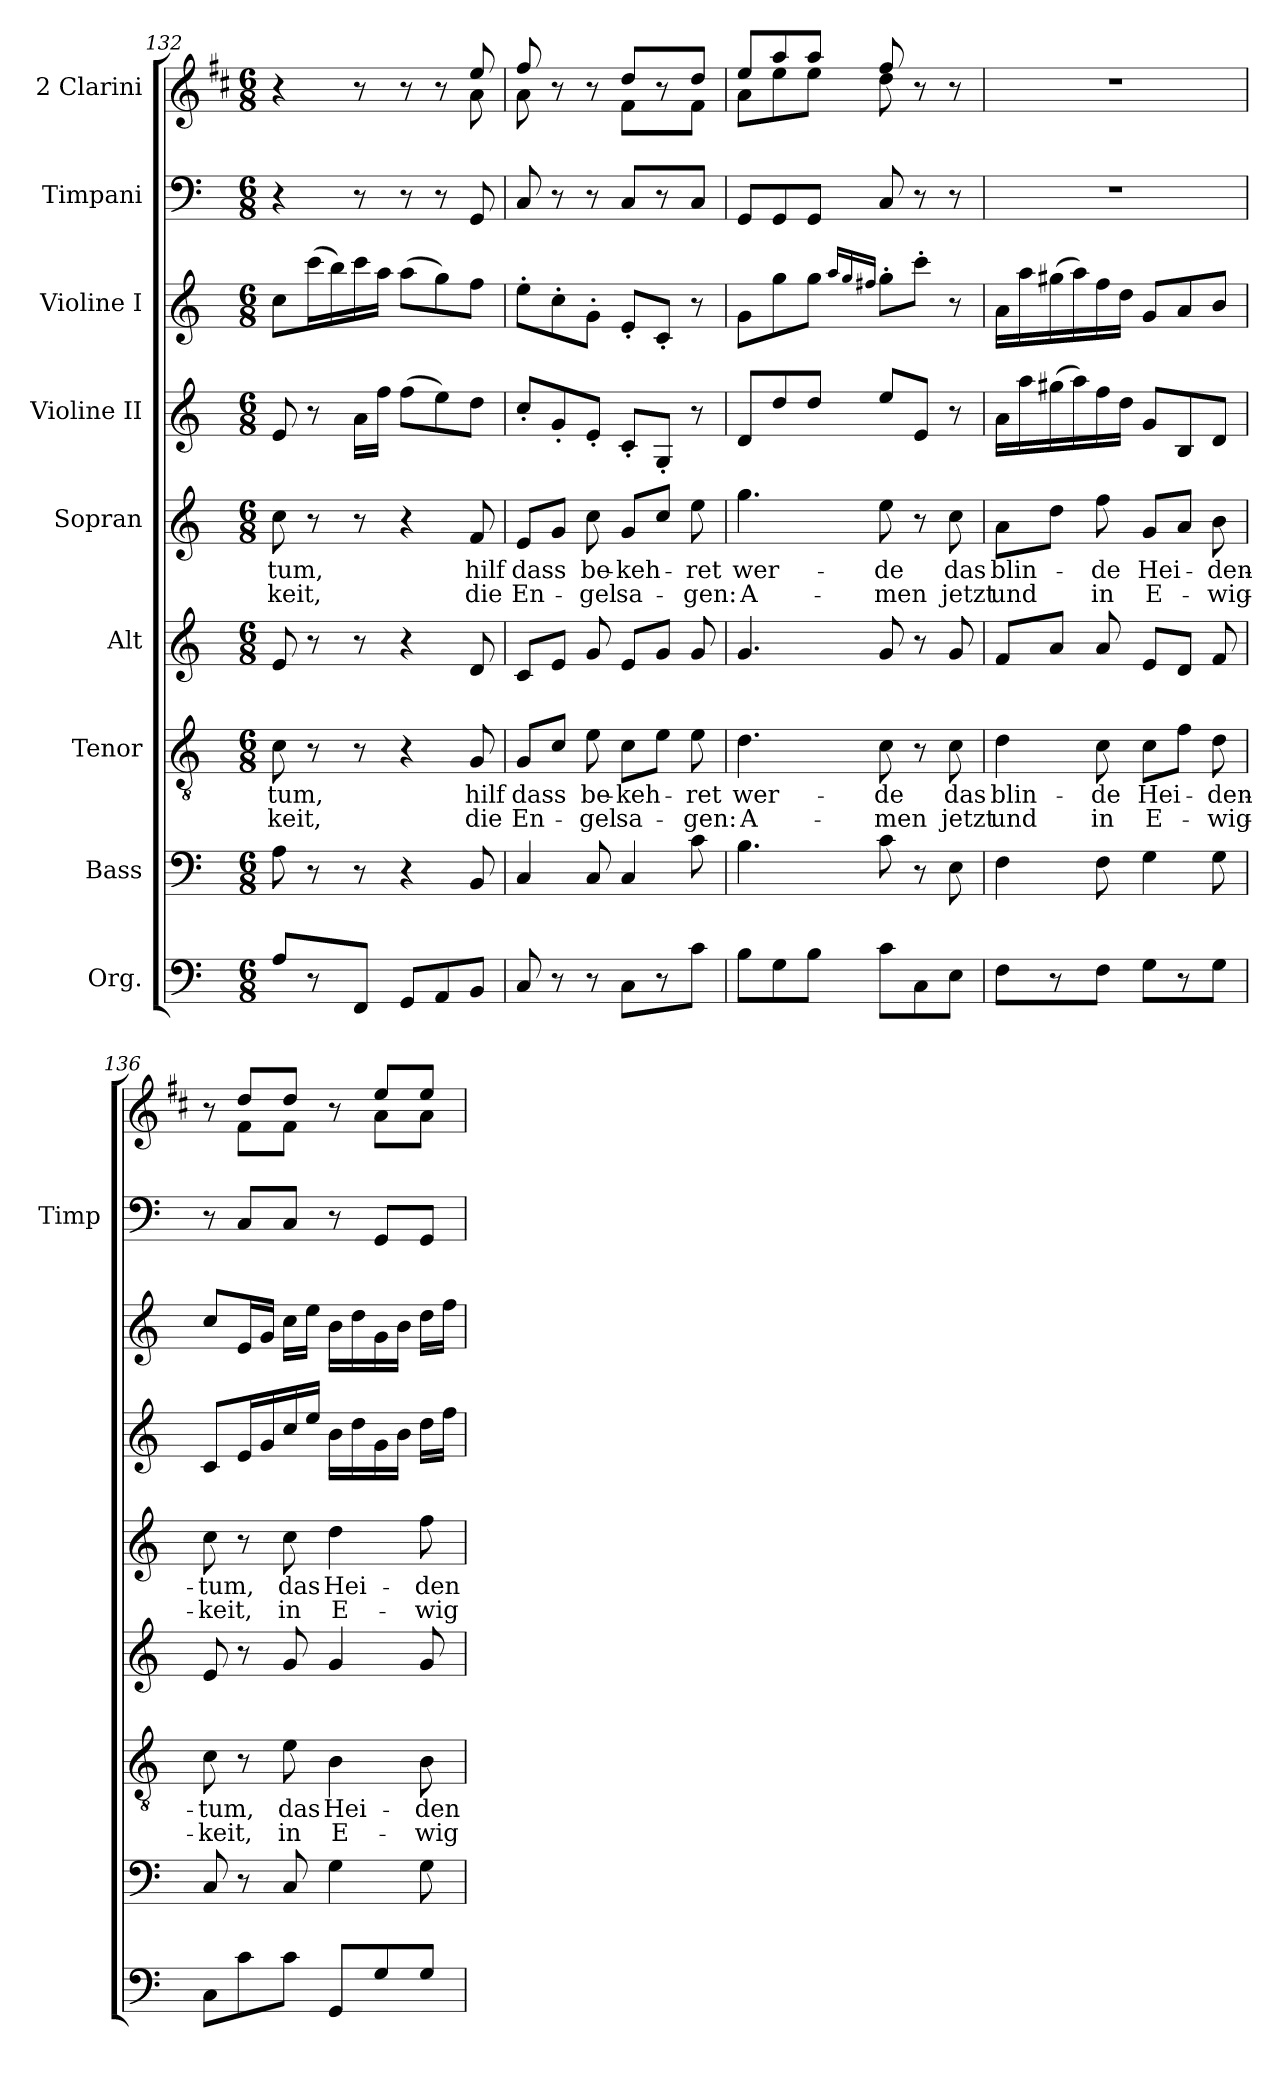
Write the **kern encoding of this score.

**kern	**kern	**kern	**text	**text	**kern	**kern	**text	**text	**kern	**kern	**kern	**kern
*part9	*part8	*part7	*part7	*part7	*part6	*part5	*part5	*part5	*part4	*part3	*part2	*part1
*staff9	*staff8	*staff7	*staff7	*staff7	*staff6	*staff5	*staff5	*staff5	*staff4	*staff3	*staff2	*staff1
*I"Org.	*I"Bass	*I"Tenor	*	*	*I"Alt	*I"Sopran	*	*	*I"Violine II	*I"Violine I	*I"Timpani	*I"2 Clarini
*	*	*	*	*	*	*	*	*	*	*	*I'Timp	*
*clefF4	*clefF4	*clefGv2	*	*	*clefG2	*clefG2	*	*	*clefG2	*clefG2	*clefF4	*clefG2
*ITrd7c12	*	*	*	*	*	*	*	*	*	*	*	*ITrd1c2
*k[]	*k[]	*k[]	*	*	*k[]	*k[]	*	*	*k[]	*k[]	*k[]	*k[]
*M6/8	*M6/8	*M6/8	*	*	*M6/8	*M6/8	*	*	*M6/8	*M6/8	*M6/8	*M6/8
=132	=132	=132	=132	=132	=132	=132	=132	=132	=132	=132	=132	=132
*	*	*	*	*	*	*	*	*	*	*	*	*^
8AA/L	8A\	8c\	-tum,	-keit,	8e/	8cc\	-tum,	-keit,	8e/	8cc\L	4r	4r	4ryy
8r	8r	8r	.	.	8r	8r	.	.	8r	(>16ccc\L	.	.	.
.	.	.	.	.	.	.	.	.	.	16bb\)	.	.	.
8FFF/J	8r	8r	.	.	8r	8r	.	.	16a\LL	16ccc\	8r	8r	8ryy
.	.	.	.	.	.	.	.	.	16ff\JJ	16aa\JJ	.	.	.
8GGG/L	4r	4r	.	.	4r	4r	.	.	(>8ff\L	(>8aa\L	8r	8r	8ryy
8AAA/	.	.	.	.	.	.	.	.	8ee\)	8gg\)	8r	8r	8ryy
8BBB/J	8BB/	8G/	hilf	die	8d/	8f/	hilf	die	8dd\J	8ff\J	8GG/	8dd/	8g\
=133	=133	=133	=133	=133	=133	=133	=133	=133	=133	=133	=133	=133	=133
8CC/	4C/	8G/L	-dass	En-	8c/L	8e/L	-dass	En-	8cc'/L	8ee'\L	8C/	8ee/	8g\
8r	.	8c/J	.	.	8e/J	8g/J	.	.	8g'/	8cc'\	8r	8r	8ryy
8r	8C/	8e\	be-	-gel	8g/	8cc\	be-	-gel	8e'/J	8g'\J	8r	8r	8ryy
8CC\L	4C/	8c\L	-keh-	sa-	8e/L	8g/L	-keh-	sa-	8c'/L	8e'/L	8C/L	8cc/L	8e\L
8r	.	8e\J	.	.	8g/J	8cc/J	.	.	8G'/J	8c'/J	8r	8r	8ryy
8C\J	8c\	8e\	-ret	-gen:	8g/	8ee\	-ret	-gen:	8r	8r	8C/J	8cc/J	8e\J
=134	=134	=134	=134	=134	=134	=134	=134	=134	=134	=134	=134	=134	=134
8BB\L	4.B\	4.d\	wer-	A-	4.g/	4.gg\	wer-	A-	8d/L	8g\L	8GG/L	8dd/L	8g\L
8GG\	.	.	.	.	.	.	.	.	8dd/	8gg\	8GG/	8gg/	8dd\
8BB\J	.	.	.	.	.	.	.	.	8dd/J	8gg\J	8GG/J	8gg/J	8dd\J
.	.	.	.	.	.	.	.	.	.	16qaa/LL	.	.	.
.	.	.	.	.	.	.	.	.	.	16qgg/	.	.	.
.	.	.	.	.	.	.	.	.	.	16qff#X/JJ	.	.	.
8C\L	8c\	8c\	-de	-men	8g/	8ee\	-de	-men	8ee/L	8gg'\L	8C/	8ee/	8cc\
8CC\	8r	8r	.	.	8r	8r	.	.	8e/J	8ccc'\J	8r	8r	8ryy
8EE\J	8E\	8c\	das	jetzt	8g/	8cc\	das	jetzt	8r	8r	8r	8r	8ryy
*	*	*	*	*	*	*	*	*	*	*	*	*v	*v
!!LO:LB:g=z
=135	=135	=135	=135	=135	=135	=135	=135	=135	=135	=135	=135	=135
8FF\L	4F\	4d\	blin-	und	8f/L	8a\L	blin-	-und	16a\LL	16a\LL	2.r	2.r
.	.	.	.	.	.	.	.	.	16aa\	16aa\	.	.
8r	.	.	.	.	8a/J	8dd\J	.	.	(>16gg#X\	(>16gg#X\	.	.
.	.	.	.	.	.	.	.	.	16aa\)	16aa\)	.	.
8FF\J	8F\	8c\	-de	in	8a/	8ff\	-de	in	16ff\	16ff\	.	.
.	.	.	.	.	.	.	.	.	16dd\JJ	16dd\JJ	.	.
8GG\L	4G\	8c\L	Hei-	E-	8e/L	8g/L	Hei-	E-	8g/L	8g/L	.	.
8r	.	8f\J	.	.	8d/J	8a/J	.	.	8B/	8a/	.	.
8GG\J	8G\	8d\	-den-	-wig-	8f/	8b\	-den-	-wig-	8d/J	8b/J	.	.
=136	=136	=136	=136	=136	=136	=136	=136	=136	=136	=136	=136	=136
*	*	*	*	*	*	*	*	*	*	*	*	*^
8CC\L	8C/	8c\	-tum,	-keit,	8e/	8cc\	-tum,	-keit,	8c/L	8cc/L	8r	8r	8ryy
8C\	8r	8r	.	.	8r	8r	.	.	16e/L	16e/L	8C/L	8cc/L	8e\L
.	.	.	.	.	.	.	.	.	16g/	16g/JJ	.	.	.
8C\J	8C/	8e\	das	in	8g/	8cc\	das	in	16cc/	16cc\LL	8C/J	8cc/J	8e\J
.	.	.	.	.	.	.	.	.	16ee/JJ	16ee\JJ	.	.	.
8GGG/L	4G\	4B\	Hei-	E-	4g/	4dd\	Hei-	E-	16b\LL	16b\LL	8r	8r	8ryy
.	.	.	.	.	.	.	.	.	16dd\	16dd\	.	.	.
8GG/	.	.	.	.	.	.	.	.	16g\	16g\	8GG/L	8dd/L	8g\L
.	.	.	.	.	.	.	.	.	16b\JJ	16b\JJ	.	.	.
8GG/J	8G\	8B\	-den-	-wig-	8g/	8ff\	-den-	-wig-	16dd\LL	16dd\LL	8GG/J	8dd/J	8g\J
.	.	.	.	.	.	.	.	.	16ff\JJ	16ff\JJ	.	.	.
*	*	*	*	*	*	*	*	*	*	*	*	*v	*v
=	=	=	=	=	=	=	=	=	=	=	=	=
*-	*-	*-	*-	*-	*-	*-	*-	*-	*-	*-	*-	*-
